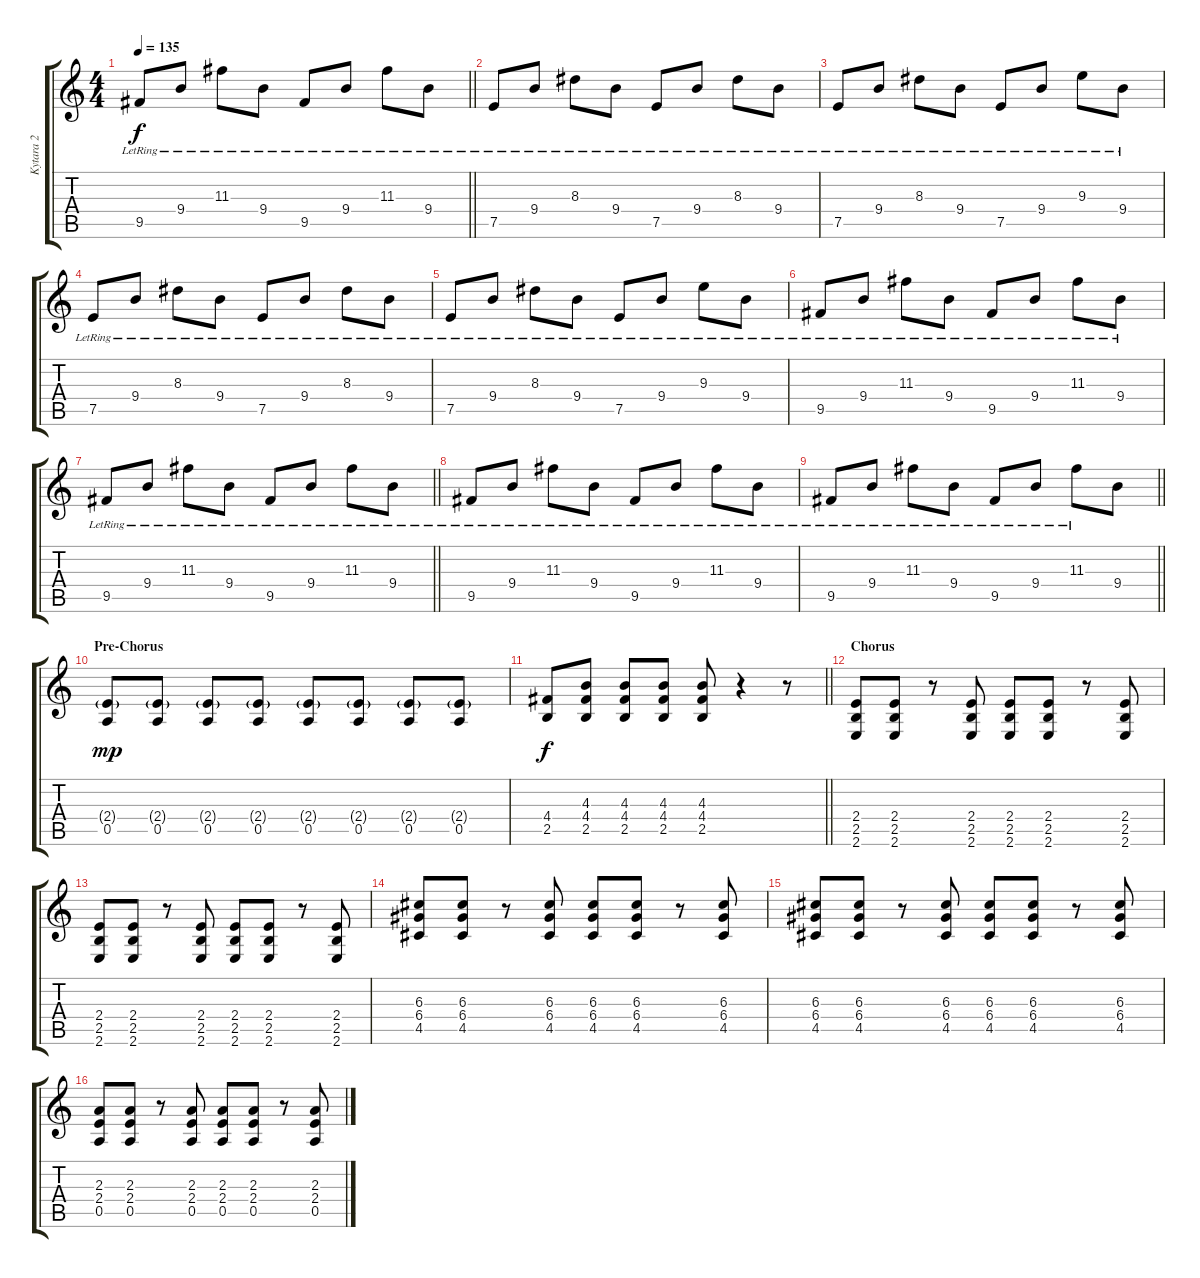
\track ("Kytara 2" "Kytara 2") {instrument electricguitarjazz}
\staff {score tabs}
\tuning (E4 B3 G3 D3 A2 D2) {hide}
\ts (4 4)
\tempo 135
\clef g2
\barLineRight lightlight
\ks c
9.5{lr}.8{dy f} 9.4{lr}.8 11.3{lr}.8 9.4{lr}.8 9.5{lr}.8 9.4{lr}.8 11.3{lr}.8 9.4{lr}.8 |
7.5{lr}.8 9.4{lr}.8 8.3{lr}.8 9.4{lr}.8 7.5{lr}.8 9.4{lr}.8 8.3{lr}.8 9.4{lr}.8 |
7.5{lr}.8 9.4{lr}.8 8.3{lr}.8 9.4{lr}.8 7.5{lr}.8 9.4{lr}.8 9.3{lr}.8 9.4{lr}.8 |
7.5{lr}.8 9.4{lr}.8 8.3{lr}.8 9.4{lr}.8 7.5{lr}.8 9.4{lr}.8 8.3{lr}.8 9.4{lr}.8 |
7.5{lr}.8 9.4{lr}.8 8.3{lr}.8 9.4{lr}.8 7.5{lr}.8 9.4{lr}.8 9.3{lr}.8 9.4{lr}.8 |
9.5{lr}.8 9.4{lr}.8 11.3{lr}.8 9.4{lr}.8 9.5{lr}.8 9.4{lr}.8 11.3{lr}.8 9.4{lr}.8 |
\barLineRight lightlight
9.5{lr}.8 9.4{lr}.8 11.3{lr}.8 9.4{lr}.8 9.5{lr}.8 9.4{lr}.8 11.3{lr}.8 9.4{lr}.8 |
9.5{lr}.8 9.4{lr}.8 11.3{lr}.8 9.4{lr}.8 9.5{lr}.8 9.4{lr}.8 11.3{lr}.8 9.4{lr}.8 |
\barLineRight lightlight
9.5{lr}.8 9.4{lr}.8 11.3{lr}.8 9.4{lr}.8 9.5{lr}.8 9.4{lr}.8 11.3{lr}.8 9.4.8 |
\section ("" "Pre-Chorus")
(2.4{g} 0.5).8{dy mp volume 16 instrument distortionguitar} (2.4{g} 0.5).8 (2.4{g} 0.5).8 (2.4{g} 0.5).8 (2.4{g} 0.5).8 (2.4{g} 0.5).8 (2.4{g} 0.5).8 (2.4{g} 0.5).8 |
\barLineRight lightlight
(4.4 2.5).8{dy f} (4.3 4.4 2.5).8 (4.3 4.4 2.5).8 (4.3 4.4 2.5).8 (4.3 4.4 2.5).8 r.4 r.8 |
\section ("" "Chorus")
(2.4 2.5 2.6).8 (2.4 2.5 2.6).8 r.8 (2.4 2.5 2.6).8 (2.4 2.5 2.6).8 (2.4 2.5 2.6).8 r.8 (2.4 2.5 2.6).8 |
(2.4 2.5 2.6).8 (2.4 2.5 2.6).8 r.8 (2.4 2.5 2.6).8 (2.4 2.5 2.6).8 (2.4 2.5 2.6).8 r.8 (2.4 2.5 2.6).8 |
(6.3 6.4 4.5).8 (6.3 6.4 4.5).8 r.8 (6.3 6.4 4.5).8 (6.3 6.4 4.5).8 (6.3 6.4 4.5).8 r.8 (6.3 6.4 4.5).8 |
(6.3 6.4 4.5).8 (6.3 6.4 4.5).8 r.8 (6.3 6.4 4.5).8 (6.3 6.4 4.5).8 (6.3 6.4 4.5).8 r.8 (6.3 6.4 4.5).8 |
(2.3 2.4 0.5).8 (2.3 2.4 0.5).8 r.8 (2.3 2.4 0.5).8 (2.3 2.4 0.5).8 (2.3 2.4 0.5).8 r.8 (2.3 2.4 0.5).8
